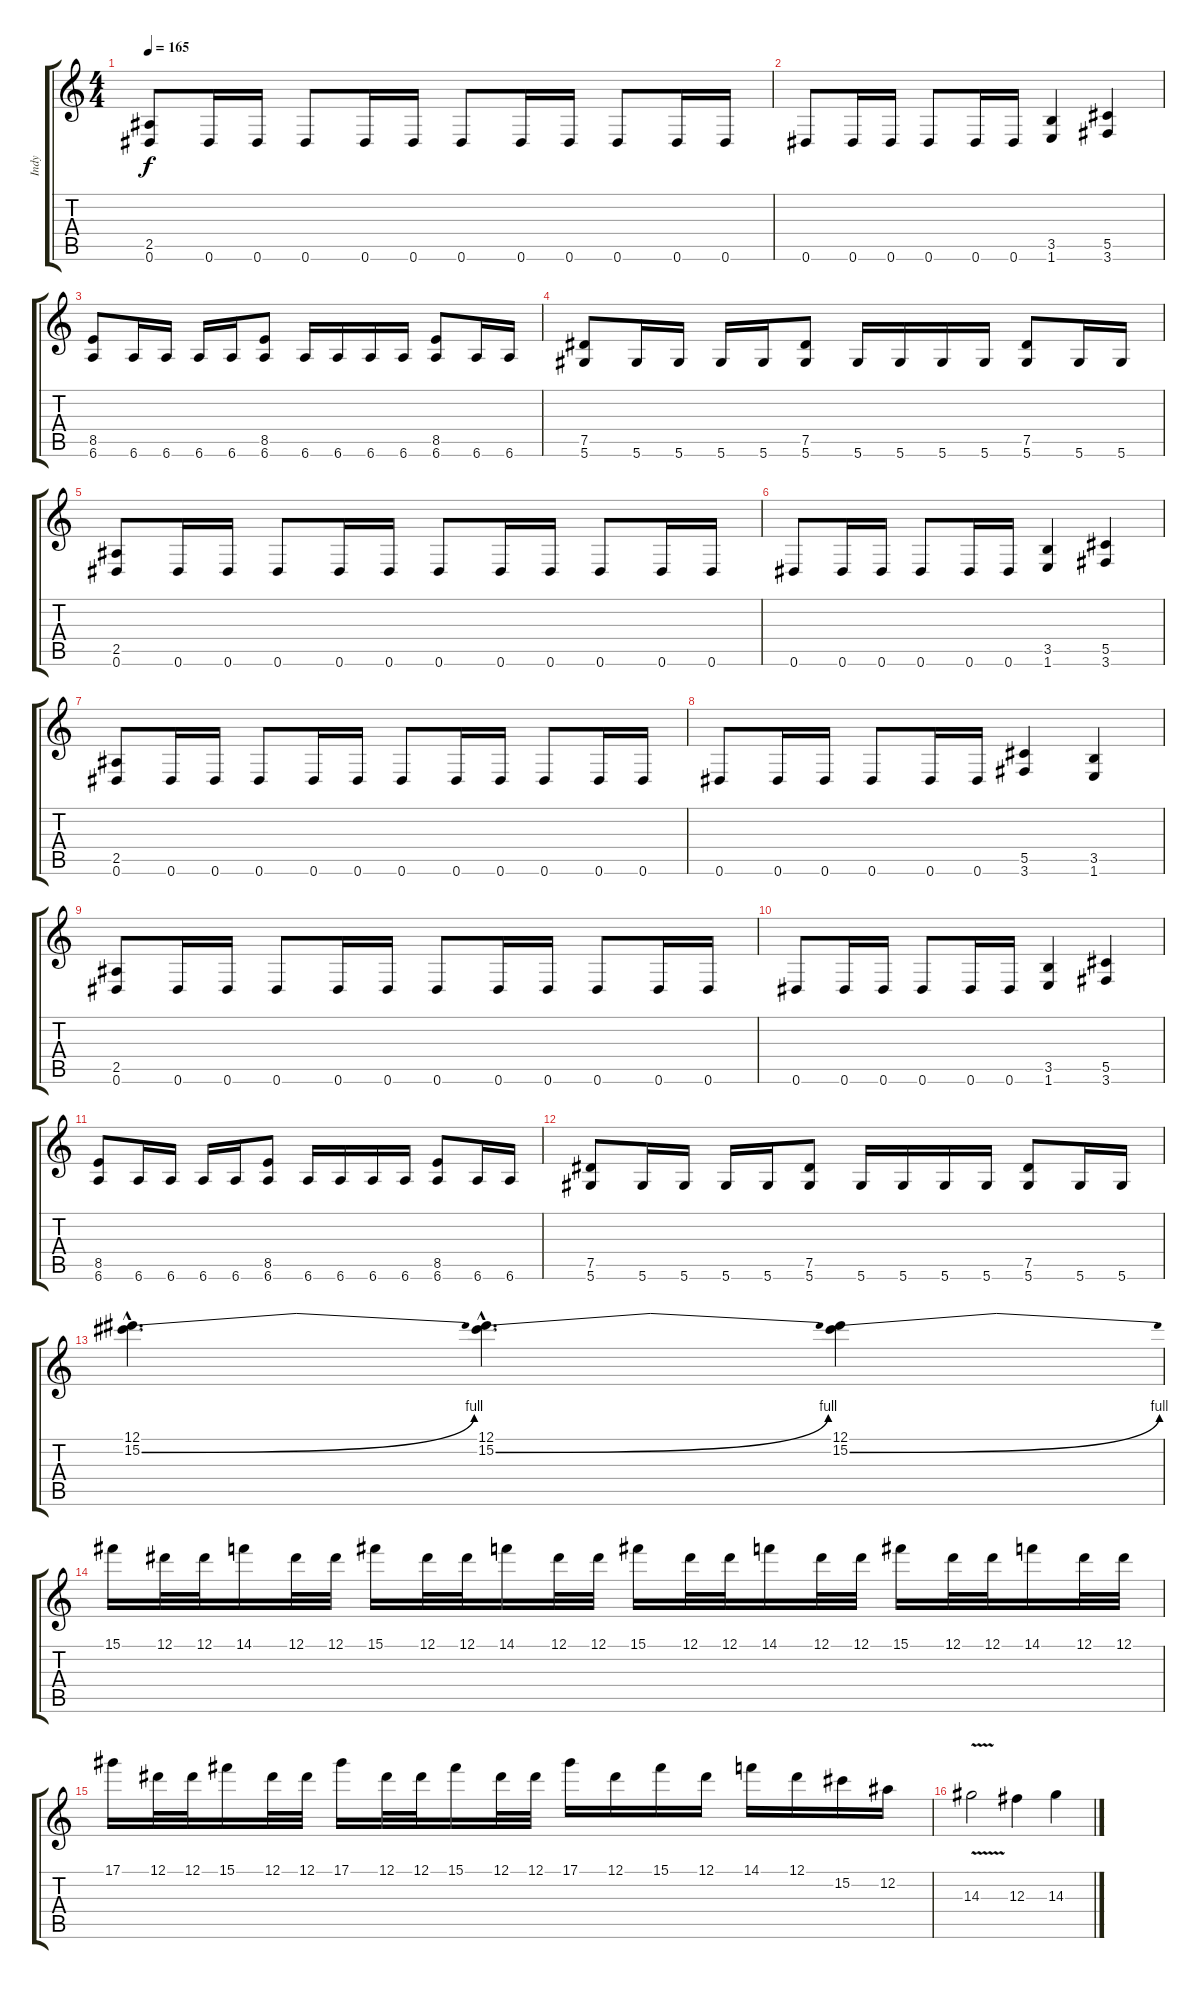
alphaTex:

\track ("Indy" "Indy") {instrument overdrivenguitar}
\staff {score tabs}
\tuning (Eb4 Bb3 Gb3 Db3 Ab2 Eb2) {hide}
\ts (4 4)
\tempo 165
\clef g2
\ks c
(2.5 0.6).8{dy f} 0.6.16 0.6.16 0.6.8 0.6.16 0.6.16 0.6.8 0.6.16 0.6.16 0.6.8 0.6.16 0.6.16 |
0.6.8 0.6.16 0.6.16 0.6.8 0.6.16 0.6.16 (3.5 1.6).4 (5.5 3.6).4 |
(8.5 6.6).8 6.6.16 6.6.16 6.6.16 6.6.16 (8.5 6.6).8 6.6.16 6.6.16 6.6.16 6.6.16 (8.5 6.6).8 6.6.16 6.6.16 |
(7.5 5.6).8 5.6.16 5.6.16 5.6.16 5.6.16 (7.5 5.6).8 5.6.16 5.6.16 5.6.16 5.6.16 (7.5 5.6).8 5.6.16 5.6.16 |
(2.5 0.6).8 0.6.16 0.6.16 0.6.8 0.6.16 0.6.16 0.6.8 0.6.16 0.6.16 0.6.8 0.6.16 0.6.16 |
0.6.8 0.6.16 0.6.16 0.6.8 0.6.16 0.6.16 (3.5 1.6).4 (5.5 3.6).4 |
(2.5 0.6).8 0.6.16 0.6.16 0.6.8 0.6.16 0.6.16 0.6.8 0.6.16 0.6.16 0.6.8 0.6.16 0.6.16 |
0.6.8 0.6.16 0.6.16 0.6.8 0.6.16 0.6.16 (5.5 3.6).4 (3.5 1.6).4 |
(2.5 0.6).8 0.6.16 0.6.16 0.6.8 0.6.16 0.6.16 0.6.8 0.6.16 0.6.16 0.6.8 0.6.16 0.6.16 |
0.6.8 0.6.16 0.6.16 0.6.8 0.6.16 0.6.16 (3.5 1.6).4 (5.5 3.6).4 |
(8.5 6.6).8 6.6.16 6.6.16 6.6.16 6.6.16 (8.5 6.6).8 6.6.16 6.6.16 6.6.16 6.6.16 (8.5 6.6).8 6.6.16 6.6.16 |
(7.5 5.6).8 5.6.16 5.6.16 5.6.16 5.6.16 (7.5 5.6).8 5.6.16 5.6.16 5.6.16 5.6.16 (7.5 5.6).8 5.6.16 5.6.16 |
(12.1{hac} 15.2{be (bend 0 0 60 4) hac}).4{d} (12.1{hac} 15.2{be (bend 0 0 60 4) hac}).4{d} (12.1 15.2{be (bend 0 0 60 4)}).4 |
15.1.16 12.1.32 12.1.32 14.1.16 12.1.32 12.1.32 15.1.16 12.1.32 12.1.32 14.1.16 12.1.32 12.1.32 15.1.16 12.1.32 12.1.32 14.1.16 12.1.32 12.1.32 15.1.16 12.1.32 12.1.32 14.1.16 12.1.32 12.1.32 |
17.1.16 12.1.32 12.1.32 15.1.16 12.1.32 12.1.32 17.1.16 12.1.32 12.1.32 15.1.16 12.1.32 12.1.32 17.1.16 12.1.16 15.1.16 12.1.16 14.1.16 12.1.16 15.2.16 12.2.16 |
14.3{v}.2 12.3.4 14.3.4
